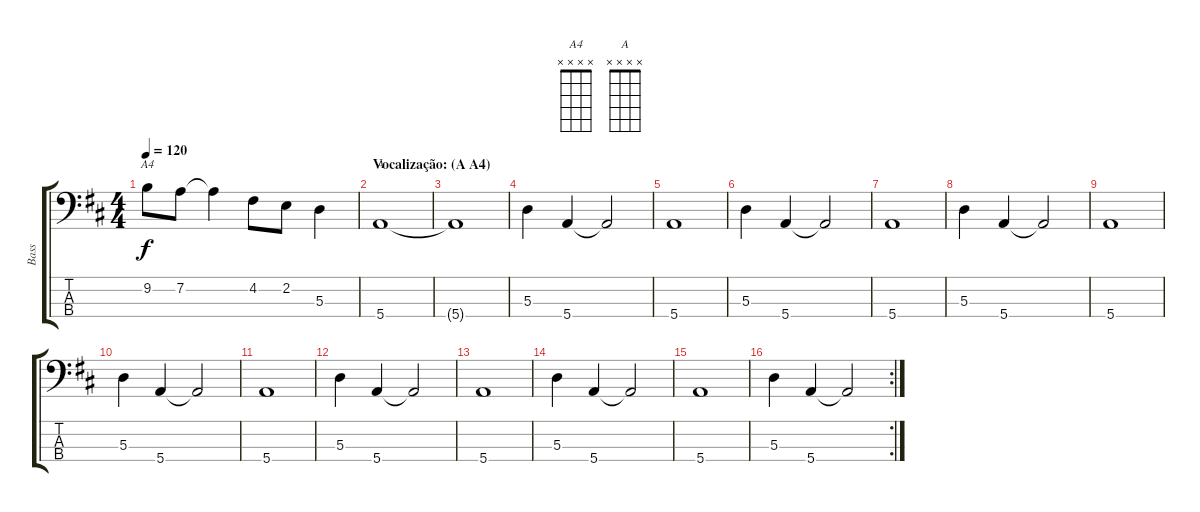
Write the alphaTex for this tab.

\track ("Bass" "Bass") {instrument electricbassfinger}
\staff {score tabs}
\tuning (G2 D2 A1 E1) {hide}
\chord ("A4" x x x x) {firstfret 0}
\chord ("A" x x x x) {firstfret 0}
\ts (4 4)
\tempo 120
\clef f4
\ks d
9.2.8{ch "A4" dy f} 7.2.8 7.2{t}.4 4.2.8 2.2.8 5.3.4 |
\section ("" "Vocalização: (A A4)")
5.4.1{ch "A"} |
5.4{t}.1 |
5.3.4 5.4.4 5.4{t}.2 |
5.4.1 |
5.3.4 5.4.4 5.4{t}.2 |
5.4.1 |
5.3.4 5.4.4 5.4{t}.2 |
5.4.1 |
5.3.4 5.4.4 5.4{t}.2 |
5.4.1 |
5.3.4 5.4.4 5.4{t}.2 |
5.4.1 |
5.3.4 5.4.4 5.4{t}.2 |
5.4.1 |
\rc 2
5.3.4 5.4.4 5.4{t}.2
